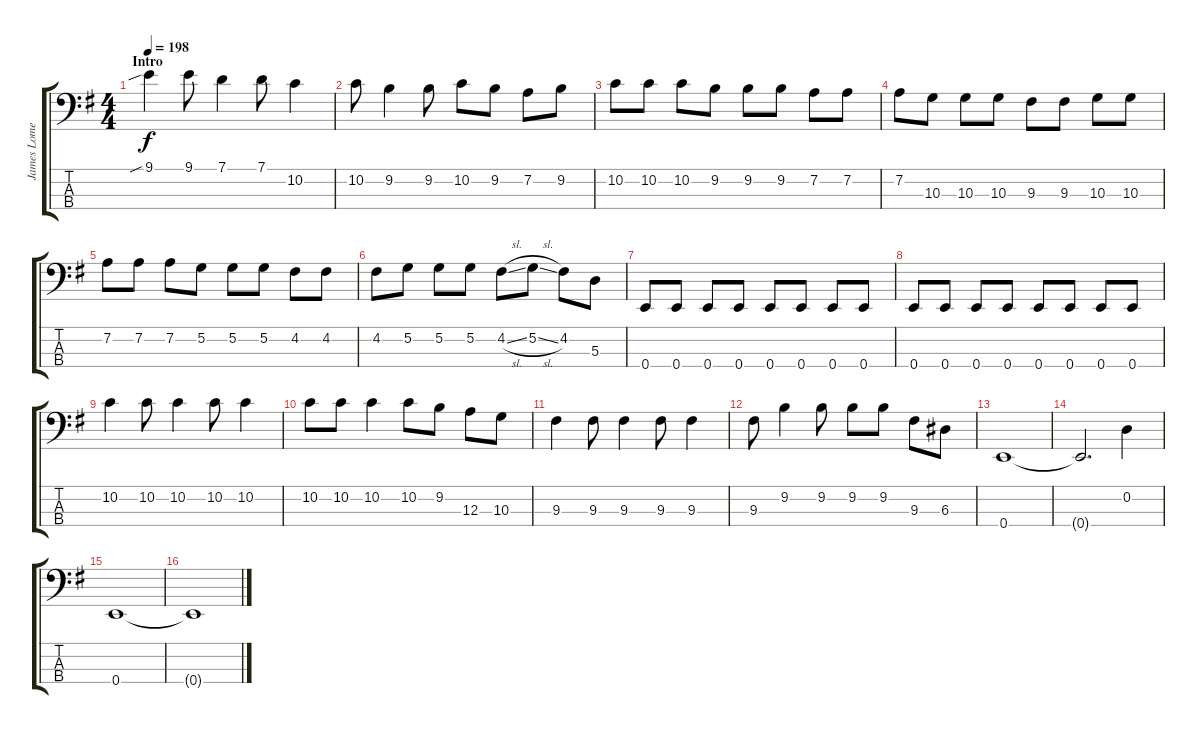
\track ("James Lomenzo" "James Lome") {instrument electricbasspick}
\staff {score tabs}
\tuning (G2 D2 A1 E1) {hide}
\ts (4 4)
\section ("" "Intro")
\tempo 198
\clef f4
\ks g
9.1{sib}.4{dy f instrument electricbasspick} 9.1.8 7.1.4 7.1.8 10.2.4 |
10.2.8 9.2.4 9.2.8 10.2.8 9.2.8 7.2.8 9.2.8 |
10.2.8 10.2.8 10.2.8 9.2.8 9.2.8 9.2.8 7.2.8 7.2.8 |
7.2.8 10.3.8 10.3.8 10.3.8 9.3.8 9.3.8 10.3.8 10.3.8 |
7.2.8 7.2.8 7.2.8 5.2.8 5.2.8 5.2.8 4.2.8 4.2.8 |
4.2.8 5.2.8 5.2.8 5.2.8 4.2{sl}.8 5.2{sl}.8 4.2.8 5.3.8 |
0.4.8 0.4.8 0.4.8 0.4.8 0.4.8 0.4.8 0.4.8 0.4.8 |
0.4.8 0.4.8 0.4.8 0.4.8 0.4.8 0.4.8 0.4.8 0.4.8 |
10.2.4 10.2.8 10.2.4 10.2.8 10.2.4 |
10.2.8 10.2.8 10.2.4 10.2.8 9.2.8 12.3.8 10.3.8 |
9.3.4 9.3.8 9.3.4 9.3.8 9.3.4 |
9.3.8 9.2.4 9.2.8 9.2.8 9.2.8 9.3.8 6.3.8 |
0.4.1 |
0.4{t}.2{d} 0.2.4 |
0.4.1 |
0.4{t}.1
